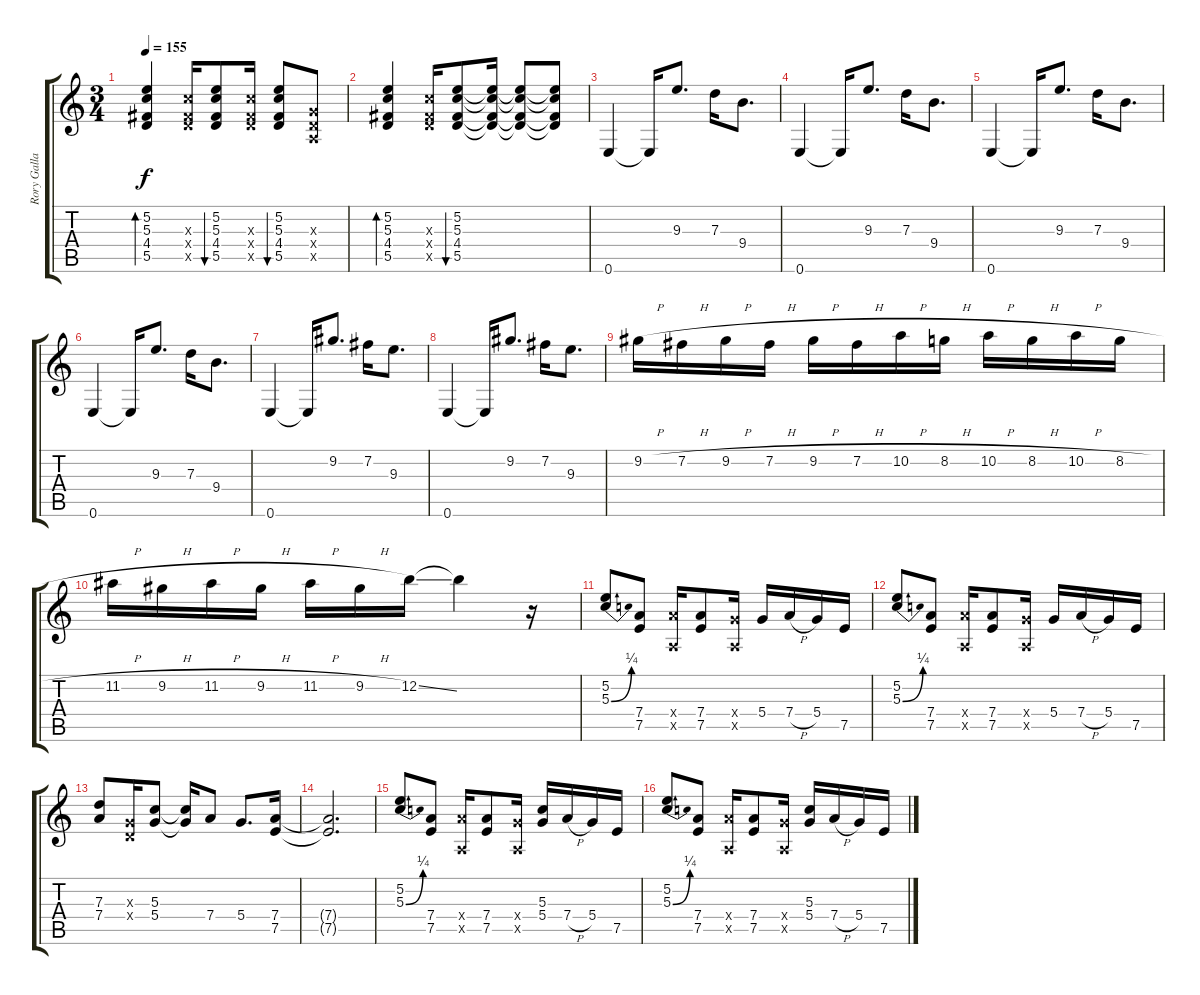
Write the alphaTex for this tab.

\track ("Rory Gallagher" "Rory Galla") {instrument overdrivenguitar}
\staff {score tabs}
\tuning (E4 B3 G3 D3 A2 E2) {hide}
\ts (3 4)
\tempo 155
\clef g2
\ks c
(5.2 5.3 4.4 5.5).4{bd 240 dy f} (5.3{x} 4.4{x} 5.5{x}).16 (5.2 5.3 4.4 5.5).8{bu 240} (5.3{x} 4.4{x} 5.5{x}).16 (5.2 5.3 4.4 5.5).8{bu 240} (0.3{x} 0.4{x} 0.5{x}).8 |
(5.2 5.3 4.4 5.5).4{bd 240} (5.3{x} 4.4{x} 5.5{x}).16 (5.2 5.3 4.4 5.5).8{bu 240} (5.2{t} 5.3{t} 4.4{t} 5.5{t}).16 (5.2{t} 5.3{t} 4.4{t} 5.5{t}).8 (5.2{t} 5.3{t} 4.4{t} 5.5{t}).8 |
0.6.4 0.6{t}.16 9.3.8{d} 7.3.16 9.4.8{d} |
0.6.4 0.6{t}.16 9.3.8{d} 7.3.16 9.4.8{d} |
0.6.4 0.6{t}.16 9.3.8{d} 7.3.16 9.4.8{d} |
0.6.4 0.6{t}.16 9.3.8{d} 7.3.16 9.4.8{d} |
0.6.4 0.6{t}.16 9.2.8{d} 7.2.16 9.3.8{d} |
0.6.4 0.6{t}.16 9.2.8{d} 7.2.16 9.3.8{d} |
9.2{h}.16 7.2{h}.16 9.2{h}.16 7.2{h}.16 9.2{h}.16 7.2{h}.16 10.2{h}.16 8.2{h}.16 10.2{h}.16 8.2{h}.16 10.2{h}.16 8.2{h}.16 |
11.2{h}.16 9.2{h}.16 11.2{h}.16 9.2{h}.16 11.2{h}.16 9.2{h}.16 12.2{ss}.16 12.2{t}.4 r.16 |
(5.2 5.3{be (bend 0 0 60 1)}).8 (7.4 7.5).8 (7.4{x} 0.5{x}).16 (7.4 7.5).8 (5.4{x} 0.5{x}).16 5.4.16 7.4{h}.16 5.4.16 7.5.16 |
(5.2 5.3{be (bend 0 0 60 1)}).8 (7.4 7.5).8 (7.4{x} 0.5{x}).16 (7.4 7.5).8 (5.4{x} 0.5{x}).16 5.4.16 7.4{h}.16 5.4.16 7.5.16 |
(7.3 7.4).8 (0.3{x} 0.4{x}).16 (5.3 5.4).8 (5.3{t} 5.4{t}).16 7.4.8 5.4.8{d} (7.4 7.5).16 |
(7.4{t} 7.5{t}).2{d} |
(5.2 5.3{be (bend 0 0 60 1)}).8 (7.4 7.5).8 (7.4{x} 0.5{x}).16 (7.4 7.5).8 (5.4{x} 0.5{x}).16 (5.3 5.4).16 7.4{h}.16 5.4.16 7.5.16 |
(5.2 5.3{be (bend 0 0 60 1)}).8 (7.4 7.5).8 (7.4{x} 0.5{x}).16 (7.4 7.5).8 (5.4{x} 0.5{x}).16 (5.3 5.4).16 7.4{h}.16 5.4.16 7.5.16
